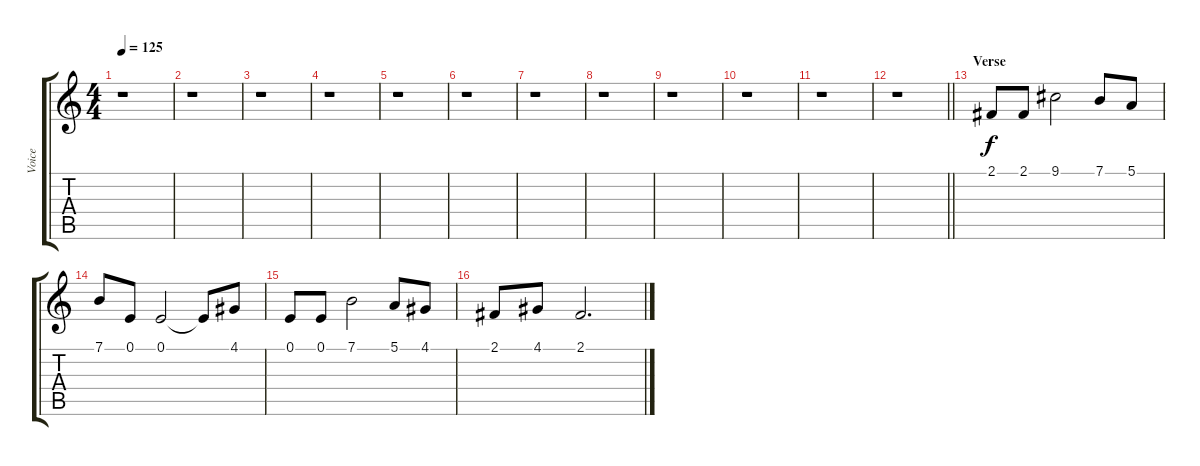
\track ("Voice" "Voice") {instrument lead6voice}
\staff {score tabs}
\tuning (E4 B3 G3 D3 A2 E2) {hide}
\ts (4 4)
\tempo 125
\clef g2
\ks c
r.1{dy f} |
r.1 |
r.1 |
r.1 |
r.1 |
r.1 |
r.1 |
r.1 |
r.1 |
r.1 |
r.1 |
\barLineRight lightlight
r.1 |
\section ("" "Verse ")
2.1.8 2.1.8 9.1.2 7.1.8 5.1.8 |
7.1.8 0.1.8 0.1.2 0.1{t}.8 4.1.8 |
0.1.8 0.1.8 7.1.2 5.1.8 4.1.8 |
2.1.8 4.1.8 2.1.2{d}
